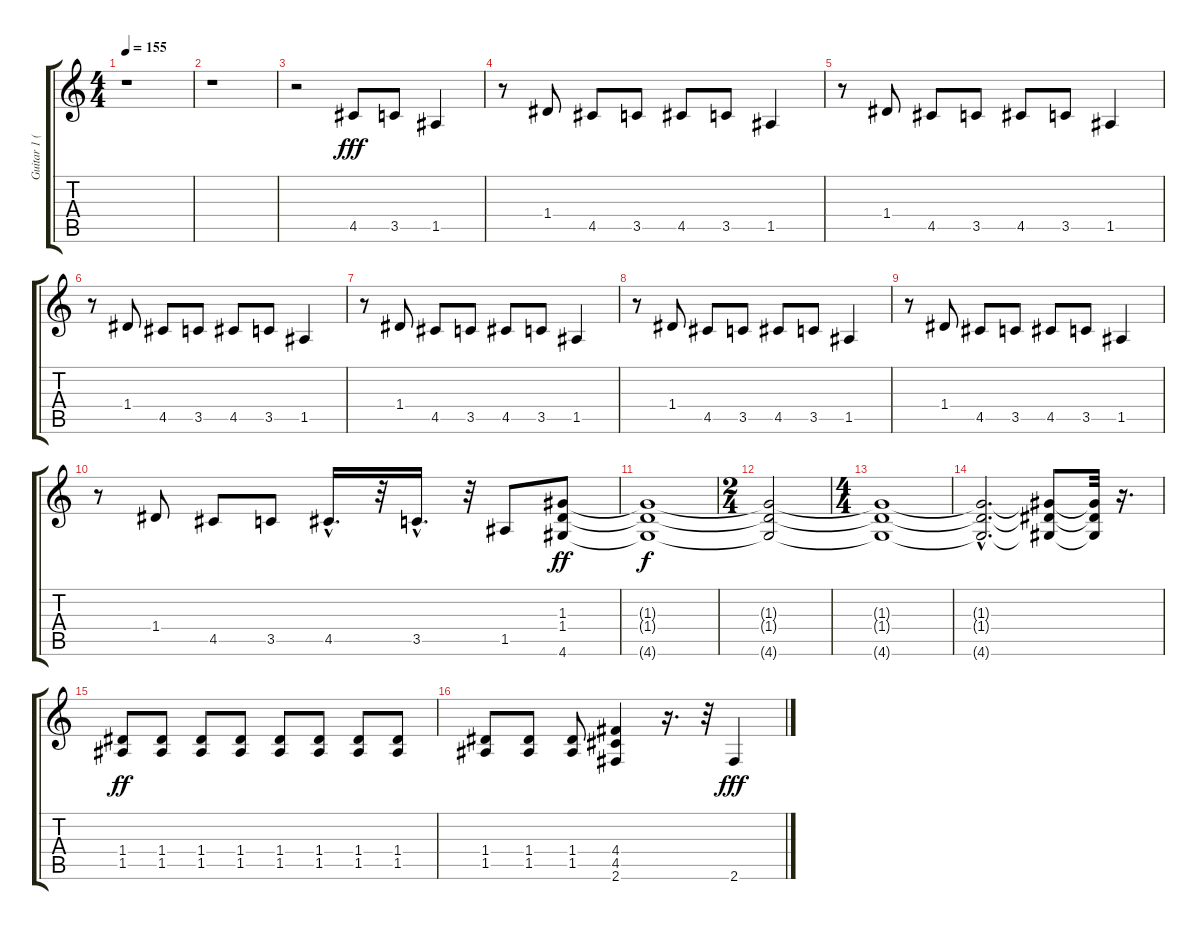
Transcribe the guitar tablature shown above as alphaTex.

\track ("Guitar 1 (EFX)" "Guitar 1 (") {instrument distortionguitar}
\staff {score tabs}
\tuning (E4 B3 G3 D3 A2 E2) {hide}
\ts (4 4)
\tempo 155
\clef g2
\ks c
r.1{dy fff instrument distortionguitar} |
r.1 |
r.2 4.5.8 3.5.8 1.5.4 |
r.8 1.4.8 4.5.8 3.5.8 4.5.8 3.5.8 1.5.4 |
r.8 1.4.8 4.5.8 3.5.8 4.5.8 3.5.8 1.5.4 |
r.8 1.4.8 4.5.8 3.5.8 4.5.8 3.5.8 1.5.4 |
r.8 1.4.8 4.5.8 3.5.8 4.5.8 3.5.8 1.5.4 |
r.8 1.4.8 4.5.8 3.5.8 4.5.8 3.5.8 1.5.4 |
r.8 1.4.8 4.5.8 3.5.8 4.5.8 3.5.8 1.5.4 |
r.8 1.4.8 4.5.8 3.5.8 4.5{hac}.16{d} r.32 3.5{hac}.16{d} r.32 1.5.8 (1.3 1.4 4.6).8{dy ff} |
(1.3{t} 1.4{t} 4.6{t}).1{dy f} |
\ts (2 4)
(1.3{t} 1.4{t} 4.6{t}).2 |
\ts (4 4)
(1.3{t} 1.4{t} 4.6{t}).1 |
(1.3{hac t} 1.4{hac t} 4.6{hac t}).2{d} (1.3{t} 1.4{t} 4.6{t}).8 (1.3{t} 1.4{t} 4.6{t}).32 r.16{d} |
(1.4 1.5).8{dy ff instrument electricguitarmuted} (1.4 1.5).8 (1.4 1.5).8 (1.4 1.5).8 (1.4 1.5).8 (1.4 1.5).8 (1.4 1.5).8 (1.4 1.5).8 |
(1.4 1.5).8 (1.4 1.5).8 (1.4 1.5).8 (4.4 4.5 2.6).4{instrument distortionguitar} r.16{d} r.32 2.6.4{dy fff}
